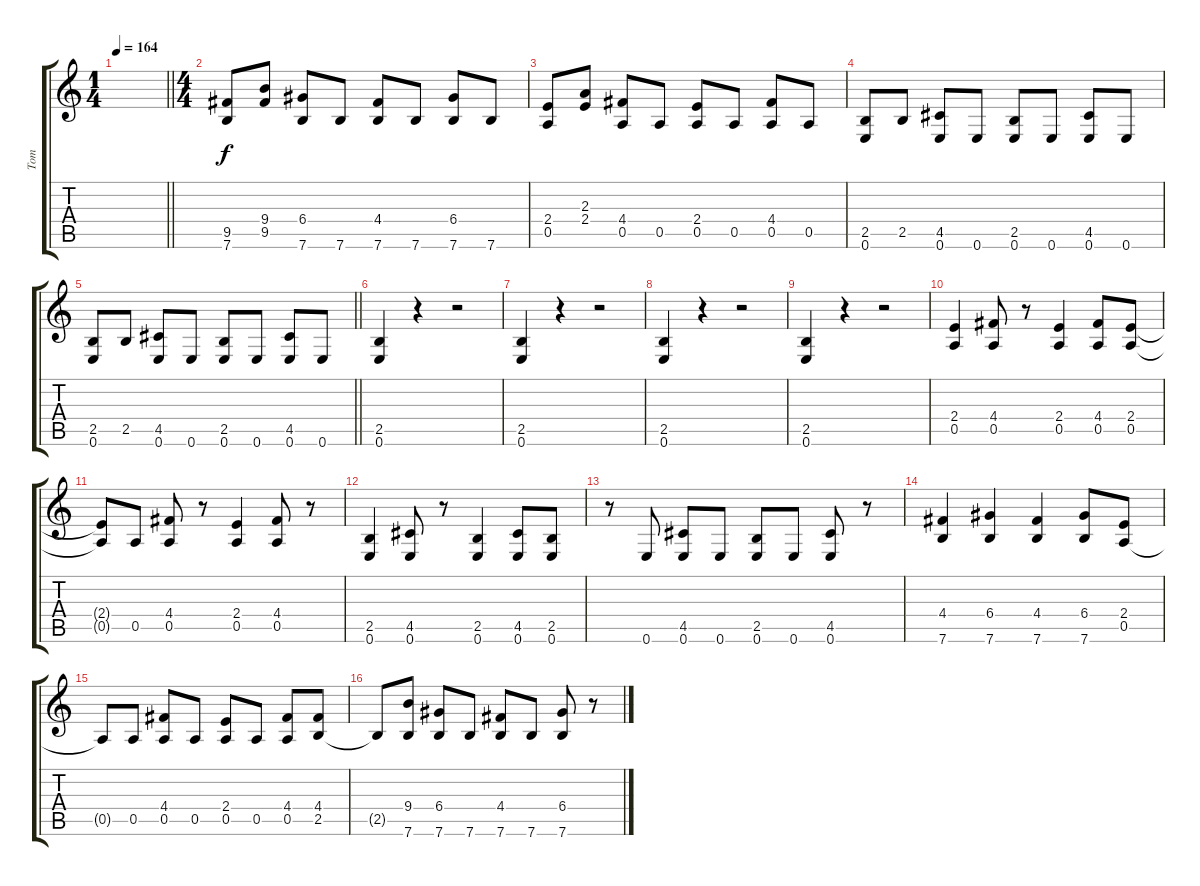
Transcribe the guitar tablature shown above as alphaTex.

\track ("Tom" "Tom") {instrument electricguitarclean}
\staff {score tabs}
\tuning (E4 B3 G3 D3 A2 E2) {hide}
\ts (1 4)
\tempo 164
\clef g2
\barLineRight lightlight
\ks c
|
\ts (4 4)
(9.5 7.6).8{volume 12} (9.4 9.5).8 (6.4 7.6).8 7.6.8 (4.4 7.6).8 7.6.8 (6.4 7.6).8 7.6.8 |
(2.4 0.5).8 (2.3 2.4).8 (4.4 0.5).8 0.5.8 (2.4 0.5).8 0.5.8 (4.4 0.5).8 0.5.8 |
(2.5 0.6).8 2.5.8 (4.5 0.6).8 0.6.8 (2.5 0.6).8 0.6.8 (4.5 0.6).8 0.6.8 |
\barLineRight lightlight
(2.5 0.6).8 2.5.8 (4.5 0.6).8 0.6.8 (2.5 0.6).8 0.6.8 (4.5 0.6).8 0.6.8 |
(2.5 0.6).4{dy f} r.4 r.2 |
(2.5 0.6).4 r.4 r.2 |
(2.5 0.6).4 r.4 r.2 |
(2.5 0.6).4 r.4 r.2 |
(2.4 0.5).4 (4.4 0.5).8 r.8 (2.4 0.5).4 (4.4 0.5).8 (2.4 0.5).8 |
(2.4{t} 0.5{t}).8 0.5.8 (4.4 0.5).8 r.8 (2.4 0.5).4 (4.4 0.5).8 r.8 |
(2.5 0.6).4 (4.5 0.6).8 r.8 (2.5 0.6).4 (4.5 0.6).8 (2.5 0.6).8 |
r.8 0.6.8 (4.5 0.6).8 0.6.8 (2.5 0.6).8 0.6.8 (4.5 0.6).8 r.8 |
(4.4 7.6).4 (6.4 7.6).4 (4.4 7.6).4 (6.4 7.6).8 (2.4 0.5).8 |
0.5{t}.8 0.5.8 (4.4 0.5).8 0.5.8 (2.4 0.5).8 0.5.8 (4.4 0.5).8 (4.4 2.5).8 |
2.5{t}.8 (9.4 7.6).8 (6.4 7.6).8 7.6.8 (4.4 7.6).8 7.6.8 (6.4 7.6).8 r.8
